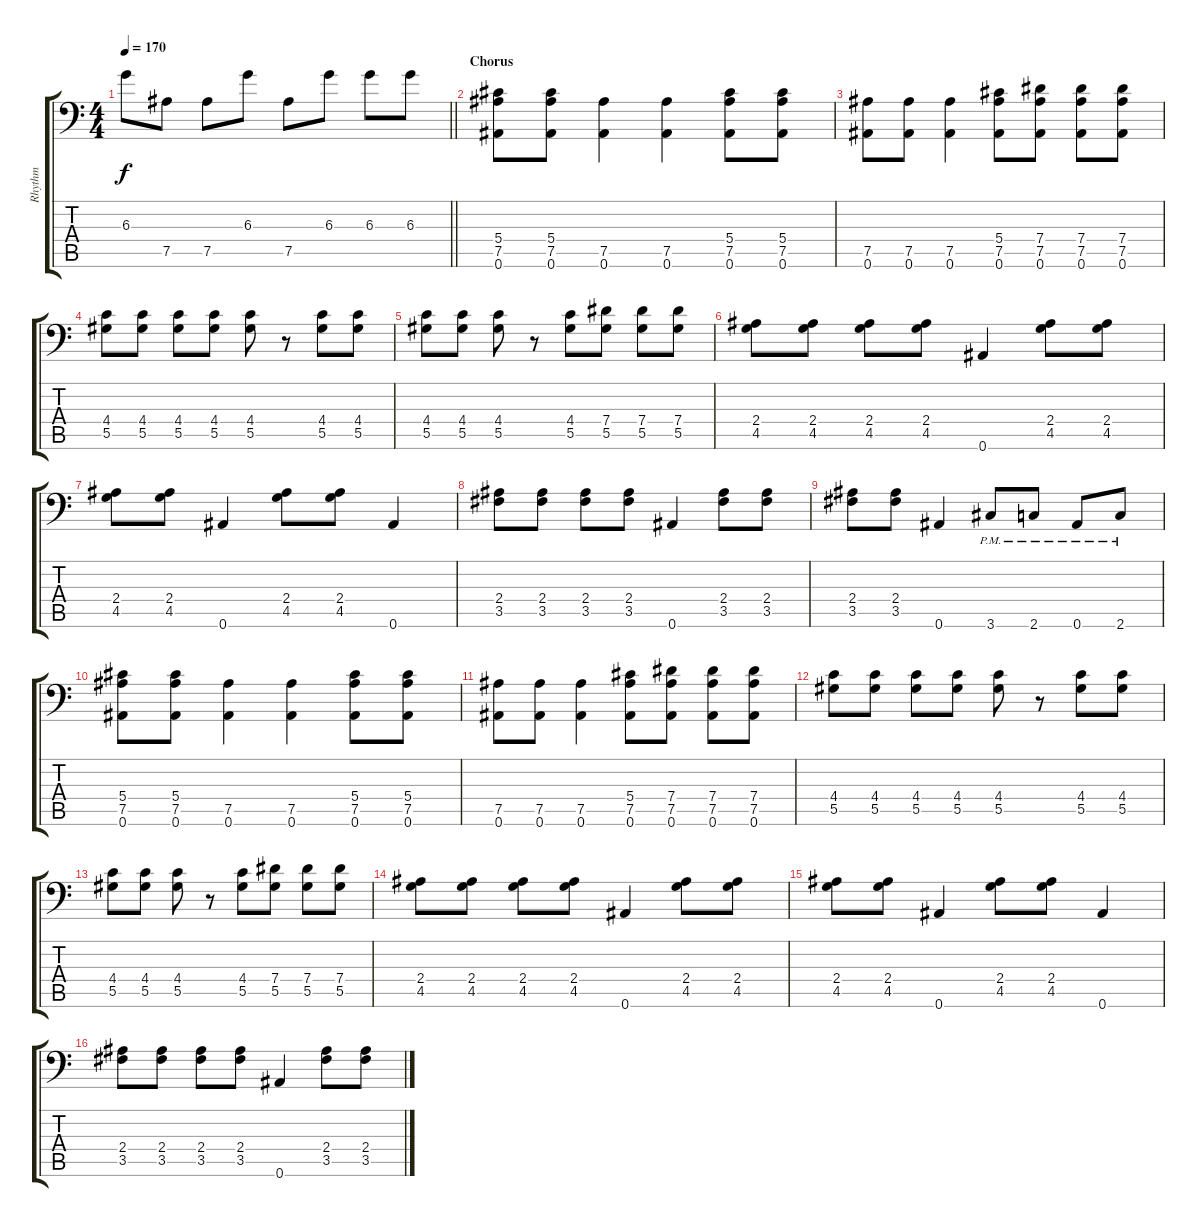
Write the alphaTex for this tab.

\track ("Rhythm" "Rhythm") {instrument distortionguitar}
\staff {score tabs}
\tuning (Bb3 F3 Db3 Ab2 Eb2 Bb1) {hide}
\ts (4 4)
\tempo 170
\clef f4
\barLineRight lightlight
\ks c
6.3.8{dy f} 7.5.8 7.5.8 6.3.8 7.5.8 6.3.8 6.3.8 6.3.8 |
\section ("" "Chorus")
(5.4 7.5 0.6).8 (5.4 7.5 0.6).8 (7.5 0.6).4 (7.5 0.6).4 (5.4 7.5 0.6).8 (5.4 7.5 0.6).8 |
(7.5 0.6).8 (7.5 0.6).8 (7.5 0.6).4 (5.4 7.5 0.6).8 (7.4 7.5 0.6).8 (7.4 7.5 0.6).8 (7.4 7.5 0.6).8 |
(4.4 5.5).8 (4.4 5.5).8 (4.4 5.5).8 (4.4 5.5).8 (4.4 5.5).8 r.8 (4.4 5.5).8 (4.4 5.5).8 |
(4.4 5.5).8 (4.4 5.5).8 (4.4 5.5).8 r.8 (4.4 5.5).8 (7.4 5.5).8 (7.4 5.5).8 (7.4 5.5).8 |
(2.4 4.5).8 (2.4 4.5).8 (2.4 4.5).8 (2.4 4.5).8 0.6.4 (2.4 4.5).8 (2.4 4.5).8 |
(2.4 4.5).8 (2.4 4.5).8 0.6.4 (2.4 4.5).8 (2.4 4.5).8 0.6.4 |
(2.4 3.5).8 (2.4 3.5).8 (2.4 3.5).8 (2.4 3.5).8 0.6.4 (2.4 3.5).8 (2.4 3.5).8 |
(2.4 3.5).8 (2.4 3.5).8 0.6.4 3.6{pm}.8 2.6{pm}.8 0.6{pm}.8 2.6{pm}.8 |
(5.4 7.5 0.6).8 (5.4 7.5 0.6).8 (7.5 0.6).4 (7.5 0.6).4 (5.4 7.5 0.6).8 (5.4 7.5 0.6).8 |
(7.5 0.6).8 (7.5 0.6).8 (7.5 0.6).4 (5.4 7.5 0.6).8 (7.4 7.5 0.6).8 (7.4 7.5 0.6).8 (7.4 7.5 0.6).8 |
(4.4 5.5).8 (4.4 5.5).8 (4.4 5.5).8 (4.4 5.5).8 (4.4 5.5).8 r.8 (4.4 5.5).8 (4.4 5.5).8 |
(4.4 5.5).8 (4.4 5.5).8 (4.4 5.5).8 r.8 (4.4 5.5).8 (7.4 5.5).8 (7.4 5.5).8 (7.4 5.5).8 |
(2.4 4.5).8 (2.4 4.5).8 (2.4 4.5).8 (2.4 4.5).8 0.6.4 (2.4 4.5).8 (2.4 4.5).8 |
(2.4 4.5).8 (2.4 4.5).8 0.6.4 (2.4 4.5).8 (2.4 4.5).8 0.6.4 |
(2.4 3.5).8 (2.4 3.5).8 (2.4 3.5).8 (2.4 3.5).8 0.6.4 (2.4 3.5).8 (2.4 3.5).8
